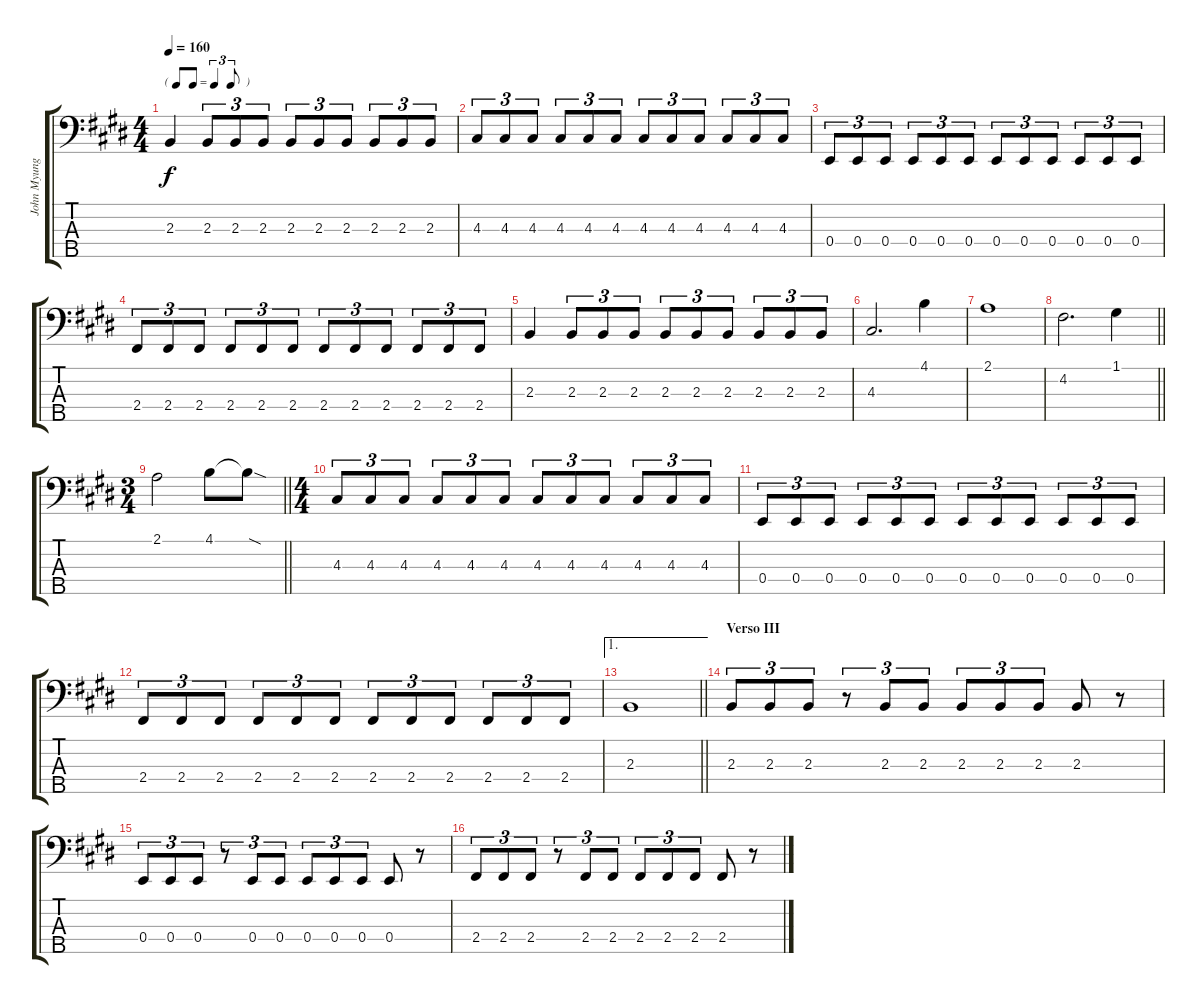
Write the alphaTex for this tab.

\track ("John Myung" "John Myung") {instrument electricbassfinger}
\staff {score tabs}
\tuning (G2 D2 A1 E1 B0) {hide}
\ts (4 4)
\tf triplet8th
\tempo 160
\clef f4
\ks e
2.3.4{dy f} 2.3.8{tu (3 2)} 2.3.8{tu (3 2)} 2.3.8{tu (3 2)} 2.3.8{tu (3 2)} 2.3.8{tu (3 2)} 2.3.8{tu (3 2)} 2.3.8{tu (3 2)} 2.3.8{tu (3 2)} 2.3.8{tu (3 2)} |
4.3.8{tu (3 2)} 4.3.8{tu (3 2)} 4.3.8{tu (3 2)} 4.3.8{tu (3 2)} 4.3.8{tu (3 2)} 4.3.8{tu (3 2)} 4.3.8{tu (3 2)} 4.3.8{tu (3 2)} 4.3.8{tu (3 2)} 4.3.8{tu (3 2)} 4.3.8{tu (3 2)} 4.3.8{tu (3 2)} |
0.4.8{tu (3 2)} 0.4.8{tu (3 2)} 0.4.8{tu (3 2)} 0.4.8{tu (3 2)} 0.4.8{tu (3 2)} 0.4.8{tu (3 2)} 0.4.8{tu (3 2)} 0.4.8{tu (3 2)} 0.4.8{tu (3 2)} 0.4.8{tu (3 2)} 0.4.8{tu (3 2)} 0.4.8{tu (3 2)} |
2.4.8{tu (3 2)} 2.4.8{tu (3 2)} 2.4.8{tu (3 2)} 2.4.8{tu (3 2)} 2.4.8{tu (3 2)} 2.4.8{tu (3 2)} 2.4.8{tu (3 2)} 2.4.8{tu (3 2)} 2.4.8{tu (3 2)} 2.4.8{tu (3 2)} 2.4.8{tu (3 2)} 2.4.8{tu (3 2)} |
2.3.4 2.3.8{tu (3 2)} 2.3.8{tu (3 2)} 2.3.8{tu (3 2)} 2.3.8{tu (3 2)} 2.3.8{tu (3 2)} 2.3.8{tu (3 2)} 2.3.8{tu (3 2)} 2.3.8{tu (3 2)} 2.3.8{tu (3 2)} |
4.3.2{d} 4.1.4 |
2.1.1 |
\barLineRight lightlight
4.2.2{d} 1.1.4 |
\ts (3 4)
\barLineRight lightlight
2.1.2 4.1.8 4.1{sod t}.8 |
\ts (4 4)
4.3.8{tu (3 2)} 4.3.8{tu (3 2)} 4.3.8{tu (3 2)} 4.3.8{tu (3 2)} 4.3.8{tu (3 2)} 4.3.8{tu (3 2)} 4.3.8{tu (3 2)} 4.3.8{tu (3 2)} 4.3.8{tu (3 2)} 4.3.8{tu (3 2)} 4.3.8{tu (3 2)} 4.3.8{tu (3 2)} |
0.4.8{tu (3 2)} 0.4.8{tu (3 2)} 0.4.8{tu (3 2)} 0.4.8{tu (3 2)} 0.4.8{tu (3 2)} 0.4.8{tu (3 2)} 0.4.8{tu (3 2)} 0.4.8{tu (3 2)} 0.4.8{tu (3 2)} 0.4.8{tu (3 2)} 0.4.8{tu (3 2)} 0.4.8{tu (3 2)} |
2.4.8{tu (3 2)} 2.4.8{tu (3 2)} 2.4.8{tu (3 2)} 2.4.8{tu (3 2)} 2.4.8{tu (3 2)} 2.4.8{tu (3 2)} 2.4.8{tu (3 2)} 2.4.8{tu (3 2)} 2.4.8{tu (3 2)} 2.4.8{tu (3 2)} 2.4.8{tu (3 2)} 2.4.8{tu (3 2)} |
\ae 1
\barLineRight lightlight
2.3.1 |
\section ("" "Verso III")
2.3.8{tu (3 2)} 2.3.8{tu (3 2)} 2.3.8{tu (3 2)} r.8{tu (3 2)} 2.3.8{tu (3 2)} 2.3.8{tu (3 2)} 2.3.8{tu (3 2)} 2.3.8{tu (3 2)} 2.3.8{tu (3 2)} 2.3.8 r.8 |
0.4.8{tu (3 2)} 0.4.8{tu (3 2)} 0.4.8{tu (3 2)} r.8{tu (3 2)} 0.4.8{tu (3 2)} 0.4.8{tu (3 2)} 0.4.8{tu (3 2)} 0.4.8{tu (3 2)} 0.4.8{tu (3 2)} 0.4.8 r.8 |
2.4.8{tu (3 2)} 2.4.8{tu (3 2)} 2.4.8{tu (3 2)} r.8{tu (3 2)} 2.4.8{tu (3 2)} 2.4.8{tu (3 2)} 2.4.8{tu (3 2)} 2.4.8{tu (3 2)} 2.4.8{tu (3 2)} 2.4.8 r.8
